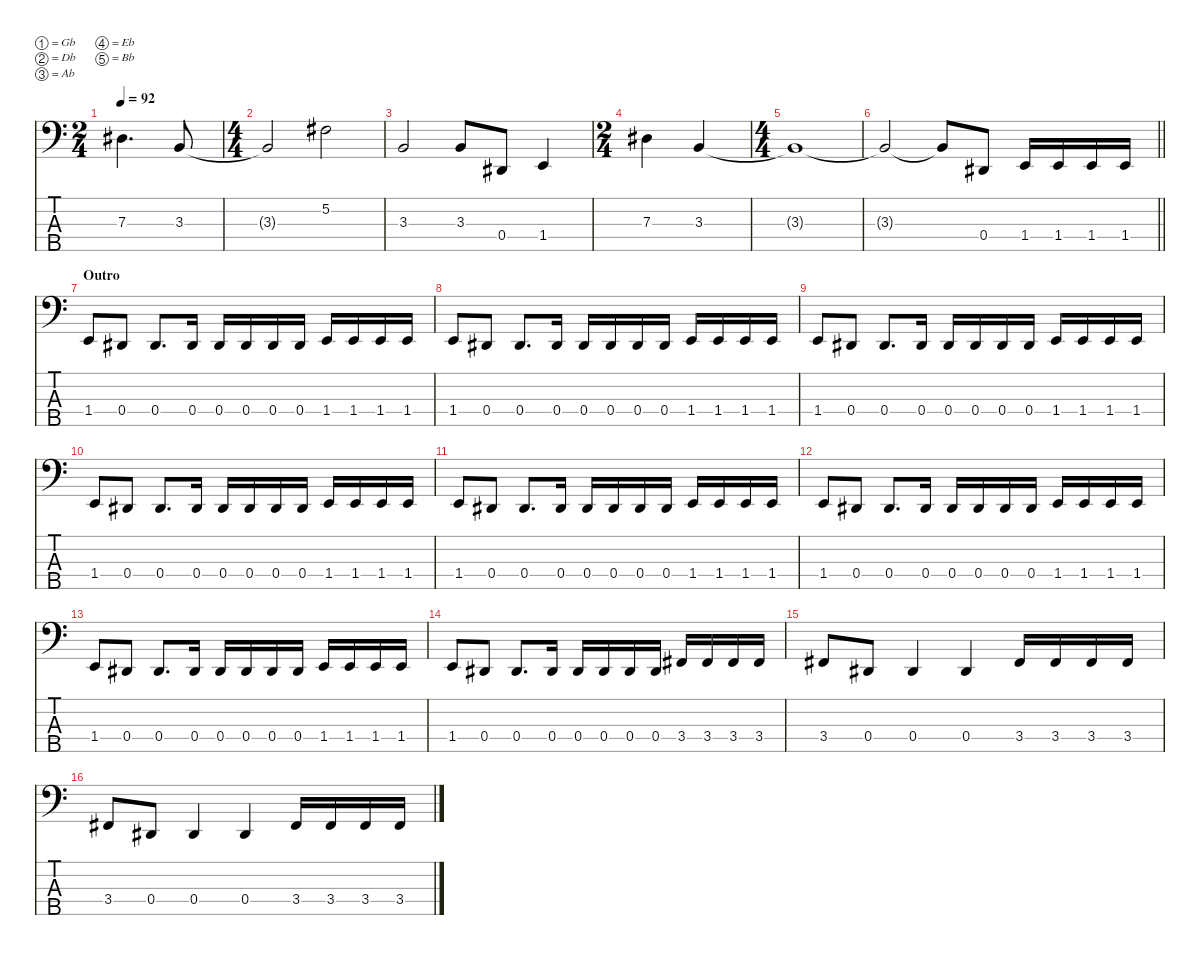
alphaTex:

\defaultSystemsLayout 4
\hideDynamics
\bracketExtendMode nobrackets
\singleTrackTrackNamePolicy hidden
\multiTrackTrackNamePolicy hidden
\otherSystemsTrackNameOrientation horizontal
\track ("Jason" "el.bs.") {instrument electricbassfinger}
\staff {score tabs}
\tuning (Gb2 Db2 Ab1 Eb1 Bb0)
\ts (2 4)
\beaming (8 2 2 2 2)
\tempo 92
\clef f4
\ks c
7.3{acc #}.4{d dy f beam Down} 3.3.8{beam Up} |
\ts (4 4)
\beaming (8 2 2 2 2)
3.3{t}.2{beam Up} 5.2{acc #}.2{beam Down} |
3.3.2{beam Up} 3.3.8{beam Up} 0.4{acc #}.8{beam Up} 1.4.4{beam Up} |
\ts (2 4)
\beaming (8 2 2 2 2)
7.3{acc #}.4{beam Down} 3.3.4{beam Up} |
\ts (4 4)
\beaming (8 2 2 2 2)
3.3{t}.1{beam Up} |
\barLineRight lightlight
3.3{t}.2{beam Up} 3.3{t}.8{beam Up} 0.4{acc #}.8{beam Up} 1.4.16{beam Up} 1.4.16{beam Up} 1.4.16{beam Up} 1.4.16{beam Up} |
\section ("" "Outro")
1.4.8{beam Up} 0.4{acc #}.8{beam Up} 0.4{acc #}.8{d beam Up} 0.4{acc #}.16{beam Up} 0.4{acc #}.16{beam Up} 0.4{acc #}.16{beam Up} 0.4{acc #}.16{beam Up} 0.4{acc #}.16{beam Up} 1.4.16{beam Up} 1.4.16{beam Up} 1.4.16{beam Up} 1.4.16{beam Up} |
1.4.8{beam Up} 0.4{acc #}.8{beam Up} 0.4{acc #}.8{d beam Up} 0.4{acc #}.16{beam Up} 0.4{acc #}.16{beam Up} 0.4{acc #}.16{beam Up} 0.4{acc #}.16{beam Up} 0.4{acc #}.16{beam Up} 1.4.16{beam Up} 1.4.16{beam Up} 1.4.16{beam Up} 1.4.16{beam Up} |
1.4.8{beam Up} 0.4{acc #}.8{beam Up} 0.4{acc #}.8{d beam Up} 0.4{acc #}.16{beam Up} 0.4{acc #}.16{beam Up} 0.4{acc #}.16{beam Up} 0.4{acc #}.16{beam Up} 0.4{acc #}.16{beam Up} 1.4.16{beam Up} 1.4.16{beam Up} 1.4.16{beam Up} 1.4.16{beam Up} |
1.4.8{beam Up} 0.4{acc #}.8{beam Up} 0.4{acc #}.8{d beam Up} 0.4{acc #}.16{beam Up} 0.4{acc #}.16{beam Up} 0.4{acc #}.16{beam Up} 0.4{acc #}.16{beam Up} 0.4{acc #}.16{beam Up} 1.4.16{beam Up} 1.4.16{beam Up} 1.4.16{beam Up} 1.4.16{beam Up} |
1.4.8{beam Up} 0.4{acc #}.8{beam Up} 0.4{acc #}.8{d beam Up} 0.4{acc #}.16{beam Up} 0.4{acc #}.16{beam Up} 0.4{acc #}.16{beam Up} 0.4{acc #}.16{beam Up} 0.4{acc #}.16{beam Up} 1.4.16{beam Up} 1.4.16{beam Up} 1.4.16{beam Up} 1.4.16{beam Up} |
1.4.8{beam Up} 0.4{acc #}.8{beam Up} 0.4{acc #}.8{d beam Up} 0.4{acc #}.16{beam Up} 0.4{acc #}.16{beam Up} 0.4{acc #}.16{beam Up} 0.4{acc #}.16{beam Up} 0.4{acc #}.16{beam Up} 1.4.16{beam Up} 1.4.16{beam Up} 1.4.16{beam Up} 1.4.16{beam Up} |
1.4.8{beam Up} 0.4{acc #}.8{beam Up} 0.4{acc #}.8{d beam Up} 0.4{acc #}.16{beam Up} 0.4{acc #}.16{beam Up} 0.4{acc #}.16{beam Up} 0.4{acc #}.16{beam Up} 0.4{acc #}.16{beam Up} 1.4.16{beam Up} 1.4.16{beam Up} 1.4.16{beam Up} 1.4.16{beam Up} |
1.4.8{beam Up} 0.4{acc #}.8{beam Up} 0.4{acc #}.8{d beam Up} 0.4{acc #}.16{beam Up} 0.4{acc #}.16{beam Up} 0.4{acc #}.16{beam Up} 0.4{acc #}.16{beam Up} 0.4{acc #}.16{beam Up} 3.4{acc #}.16{beam Up} 3.4{acc #}.16{beam Up} 3.4{acc #}.16{beam Up} 3.4{acc #}.16{beam Up} |
3.4{acc #}.8{beam Up} 0.4{acc #}.8{beam Up} 0.4{acc #}.4{beam Up} 0.4{acc #}.4{beam Up} 3.4{acc #}.16{beam Up} 3.4{acc #}.16{beam Up} 3.4{acc #}.16{beam Up} 3.4{acc #}.16{beam Up} |
3.4{acc #}.8{beam Up} 0.4{acc #}.8{beam Up} 0.4{acc #}.4{beam Up} 0.4{acc #}.4{beam Up} 3.4{acc #}.16{beam Up} 3.4{acc #}.16{beam Up} 3.4{acc #}.16{beam Up} 3.4{acc #}.16{beam Up}
